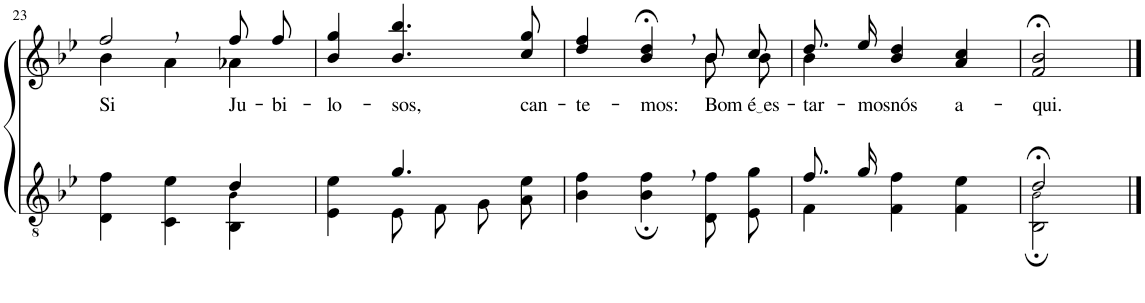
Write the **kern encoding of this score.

**kern	**kern	**text
*part2	*part1	*part1
*staff2	*staff1	*staff1
*I"Parte III e IV	*I"Parte I e II	*
!!LO:PB:g=z
*clefGv2	*clefG2	*
*Trd4c7	*Trd4c7	*
*k[b-e-]	*k[b-e-]	*
*M3/4	*M3/4	*
=23	=23	=23
*^	*^	*
!	!	!	!	!LO:LY:b
2ryy	4D\ 4f\	2ff,/	4b-\	Si
.	4C\ 4e-\	.	4a\	.
!	!	!	!	!LO:LY:b
4d/	4BB-\ 4B-!\	8ff/L	4a-X\	Ju-
!	!	!	!	!LO:LY:b
.	.	8ff/J	.	-bi-
*	*	*v	*v	*
=24	=24	=24	=24
!	!	!	!LO:LY:b
4ryy	4E-\ 4e-\	4b-/ 4gg/	-lo-
!	!	!	!LO:LY:b
4.g/	8E-\L	4.b-/ 4.bb-/	-sos,
.	8F\J	.	.
.	8G\L	.	.
!	!	!	!LO:LY:b
8ryy	8A\ 8e-\J	8cc/ 8gg/	can-
=25	=25	=25	=25
!	!	!	!LO:LY:b
*v	*v	*^	*
4B-\ 4f\	4dd/ 4ff/	2ryy	-te-
!	!	!	!LO:LY:b
4B-\;, 4f\;,	4b-/;<, 4dd/;<,	.	-mos:
!	!	!	!LO:LY:b
8D\ 8f\L	8b-/L	8b-\L	-Bom
!	!	!	!LO:LY:b
8E-\ 8g\J	8cc/J	8b-\J	é es
=26	=26	=26	=26
*^	*	*	*
!	!	!	!	!LO:LY:b
8.f/L	4F\	8.dd/L	4b-\	-tar-
!	!	!	!	!LO:LY:b
16g/Jk	.	16ee-/Jk	.	-mos
!	!	!	!	!LO:LY:b
4F\ 4f\	2ryy	4b-/ 4dd/	2ryy	nós
!	!	!	!	!LO:LY:b
4F\ 4e-\	.	4a/ 4cc/	.	a-
*	*	*v	*v	*
=27	=27	=27	=27
!	!	!	!LO:LY:b
2d;</	2BB-\; 2B-!\;	2f/;< 2b-/;<	-qui.
*v	*v	*	*
==	==	==
*-	*-	*-
